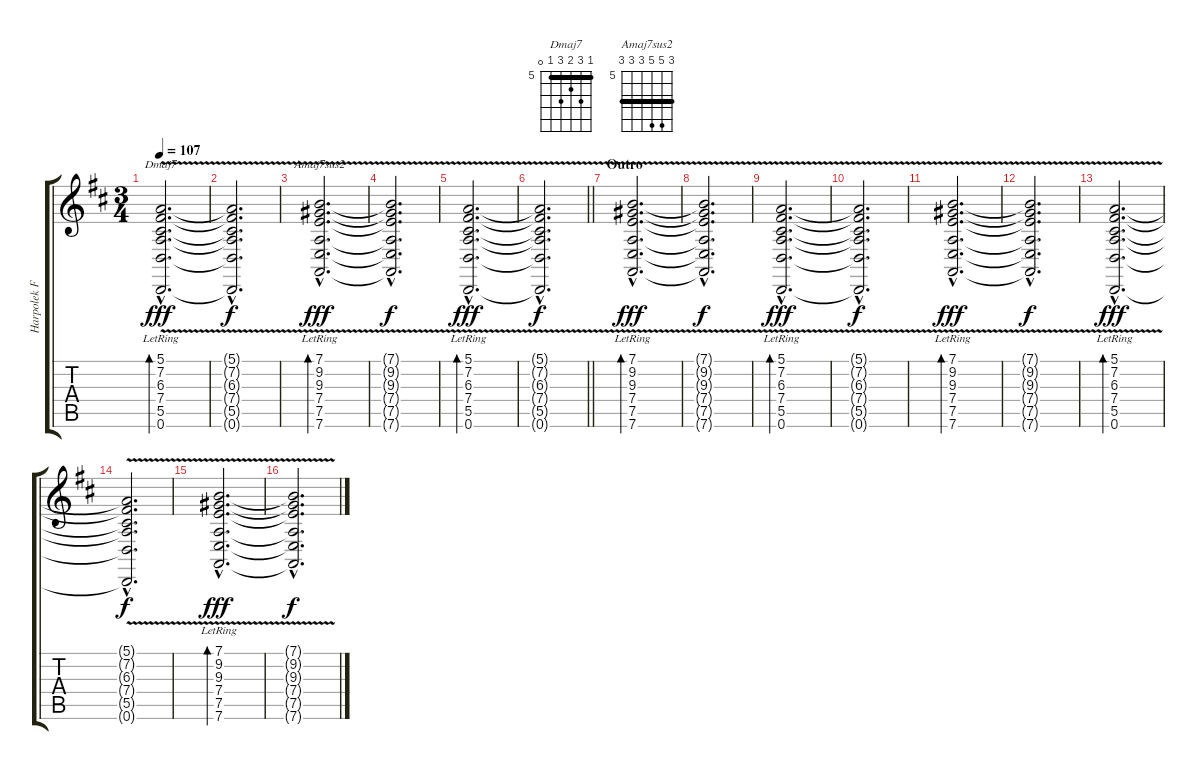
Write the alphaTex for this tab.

\track ("Harpolek FX" "Harpolek F") {instrument orchestralharp}
\staff {score tabs}
\tuning (E4 B3 G3 D3 A2 D2) {hide}
\chord ("Dmaj7" 5 7 6 7 5 0) {firstfret 5 barre 5}
\chord ("Amaj7sus2" 7 9 9 7 7 7) {firstfret 5 barre 7}
\ts (3 4)
\tempo 107
\clef g2
\ks d
(5.1{v hac lr} 7.2{v hac lr} 6.3{v hac lr} 7.4{v hac lr} 5.5{hac lr} 0.6{hac lr}).2{d bd 120 ch "Dmaj7" dy fff} |
(5.1{hac t} 7.2{hac t} 6.3{hac t} 7.4{hac t} 5.5{hac t} 0.6{hac t}).2{d dy f} |
(7.1{v hac lr} 9.2{v hac lr} 9.3{v hac lr} 7.4{v hac lr} 7.5{v hac lr} 7.6{hac lr}).2{d bd 120 ch "Amaj7sus2" dy fff} |
(7.1{hac t} 9.2{hac t} 9.3{hac t} 7.4{hac t} 7.5{hac t} 7.6{hac t}).2{d dy f} |
(5.1{v hac lr} 7.2{v hac lr} 6.3{v hac lr} 7.4{v hac lr} 5.5{hac lr} 0.6{hac lr}).2{d bd 120 dy fff} |
\barLineRight lightlight
(5.1{hac t} 7.2{hac t} 6.3{hac t} 7.4{hac t} 5.5{hac t} 0.6{hac t}).2{d dy f} |
\section ("" "Outro")
(7.1{v hac lr} 9.2{v hac lr} 9.3{v hac lr} 7.4{v hac lr} 7.5{v hac lr} 7.6{hac lr}).2{d bd 120 dy fff} |
(7.1{hac t} 9.2{hac t} 9.3{hac t} 7.4{hac t} 7.5{hac t} 7.6{hac t}).2{d dy f} |
(5.1{v hac lr} 7.2{v hac lr} 6.3{v hac lr} 7.4{v hac lr} 5.5{hac lr} 0.6{hac lr}).2{d bd 120 dy fff} |
(5.1{hac t} 7.2{hac t} 6.3{hac t} 7.4{hac t} 5.5{hac t} 0.6{hac t}).2{d dy f} |
(7.1{v hac lr} 9.2{v hac lr} 9.3{v hac lr} 7.4{v hac lr} 7.5{v hac lr} 7.6{hac lr}).2{d bd 120 dy fff} |
(7.1{hac t} 9.2{hac t} 9.3{hac t} 7.4{hac t} 7.5{hac t} 7.6{hac t}).2{d dy f} |
(5.1{v hac lr} 7.2{v hac lr} 6.3{v hac lr} 7.4{v hac lr} 5.5{hac lr} 0.6{hac lr}).2{d bd 120 dy fff} |
(5.1{hac t} 7.2{hac t} 6.3{hac t} 7.4{hac t} 5.5{hac t} 0.6{hac t}).2{d dy f} |
(7.1{v hac lr} 9.2{v hac lr} 9.3{v hac lr} 7.4{v hac lr} 7.5{v hac lr} 7.6{hac lr}).2{d bd 120 dy fff} |
(7.1{hac t} 9.2{hac t} 9.3{hac t} 7.4{hac t} 7.5{hac t} 7.6{hac t}).2{d dy f}
